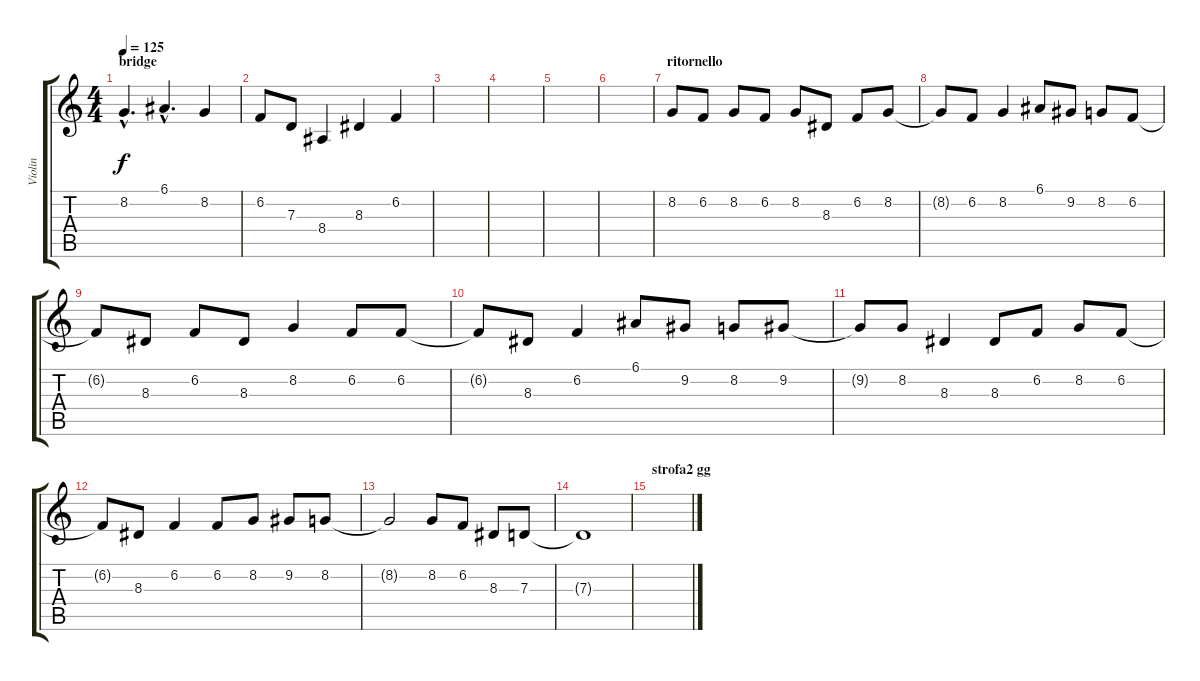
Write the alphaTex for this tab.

\track ("Violin" "Violin") {instrument cello}
\staff {score tabs}
\tuning (E4 B3 G3 D3 A2 E2) {hide}
\ts (4 4)
\section ("" "bridge")
\tempo 125
\clef g2
\ks c
8.2{hac}.4{d dy f} 6.1{hac}.4{d} 8.2.4 |
6.2.8 7.3.8 8.4.4 8.3.4 6.2.4 |
|
|
|
|
\section ("" "ritornello")
8.2.8 6.2.8 8.2.8 6.2.8 8.2.8 8.3.8 6.2.8 8.2.8 |
8.2{t}.8 6.2.8 8.2.4 6.1.8 9.2.8 8.2.8 6.2.8 |
6.2{t}.8 8.3.8 6.2.8 8.3.8 8.2.4 6.2.8 6.2.8 |
6.2{t}.8 8.3.8 6.2.4 6.1.8 9.2.8 8.2.8 9.2.8 |
9.2{t}.8 8.2.8 8.3.4 8.3.8 6.2.8 8.2.8 6.2.8 |
6.2{t}.8 8.3.8 6.2.4 6.2.8 8.2.8 9.2.8 8.2.8 |
8.2{t}.2 8.2.8 6.2.8 8.3.8 7.3.8 |
7.3{t}.1 |
\section ("" "strofa2 gg")
